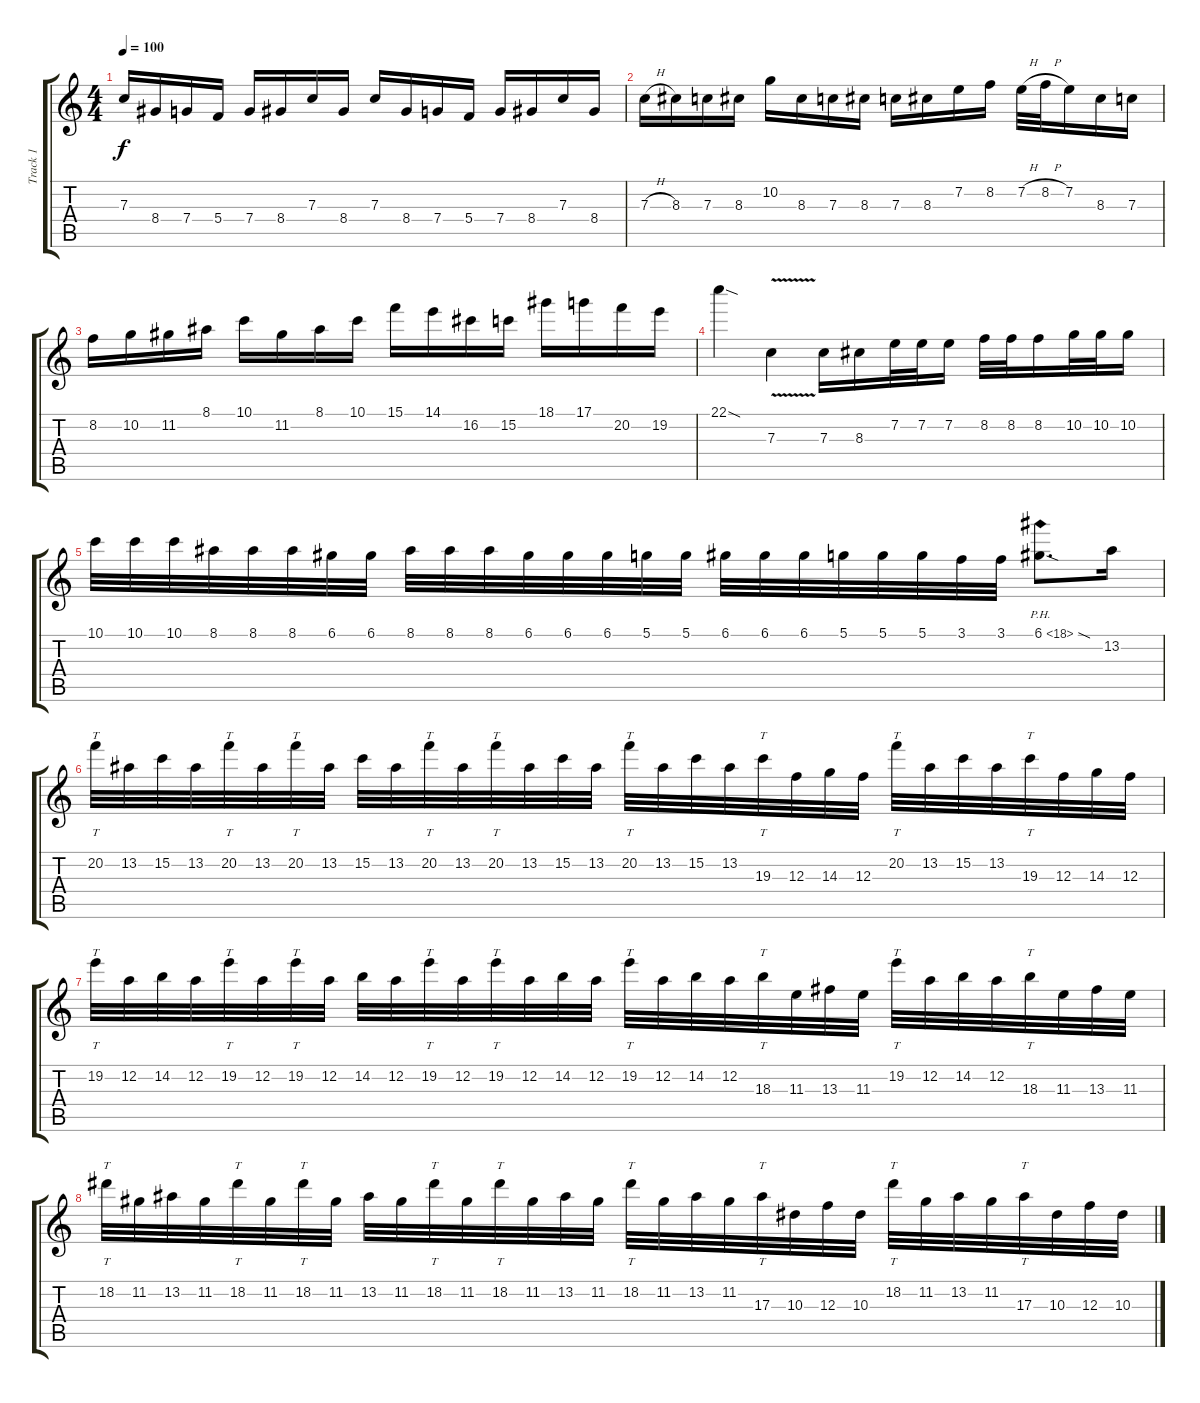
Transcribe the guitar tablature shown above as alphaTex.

\track ("Track 1" "Track 1") {instrument distortionguitar}
\staff {score tabs}
\tuning (D4 A3 F3 C3 G2 C2) {hide}
\ts (4 4)
\tempo 100
\clef g2
\ks c
7.3.16{dy f} 8.4.16 7.4.16 5.4.16 7.4.16 8.4.16 7.3.16 8.4.16 7.3.16 8.4.16 7.4.16 5.4.16 7.4.16 8.4.16 7.3.16 8.4.16 |
7.3{h}.16 8.3.16 7.3.16 8.3.16 10.2.16 8.3.16 7.3.16 8.3.16 7.3.16 8.3.16 7.2.16 8.2.16 7.2{h}.32 8.2{h}.32 7.2.16 8.3.16 7.3.16 |
8.2.16 10.2.16 11.2.16 8.1.16 10.1.16 11.2.16 8.1.16 10.1.16 15.1.16 14.1.16 16.2.16 15.2.16 18.1.16 17.1.16 20.2.16 19.2.16 |
22.1{sod}.4 7.3{v}.4 7.3.16 8.3.16 7.2.32 7.2.32 7.2.16 8.2.32 8.2.32 8.2.16 10.2.32 10.2.32 10.2.16 |
10.1.32 10.1.32 10.1.32 8.1.32 8.1.32 8.1.32 6.1.32 6.1.32 8.1.32 8.1.32 8.1.32 6.1.32 6.1.32 6.1.32 5.1.32 5.1.32 6.1.32 6.1.32 6.1.32 5.1.32 5.1.32 5.1.32 3.1.32 3.1.32 6.1{ph 12 sod}.8{d} 13.2.16 |
20.2.32{tt} 13.2.32 15.2.32 13.2.32 20.2.32{tt} 13.2.32 20.2.32{tt} 13.2.32 15.2.32 13.2.32 20.2.32{tt} 13.2.32 20.2.32{tt} 13.2.32 15.2.32 13.2.32 20.2.32{tt} 13.2.32 15.2.32 13.2.32 19.3.32{tt} 12.3.32 14.3.32 12.3.32 20.2.32{tt} 13.2.32 15.2.32 13.2.32 19.3.32{tt} 12.3.32 14.3.32 12.3.32 |
19.2.32{tt} 12.2.32 14.2.32 12.2.32 19.2.32{tt} 12.2.32 19.2.32{tt} 12.2.32 14.2.32 12.2.32 19.2.32{tt} 12.2.32 19.2.32{tt} 12.2.32 14.2.32 12.2.32 19.2.32{tt} 12.2.32 14.2.32 12.2.32 18.3.32{tt} 11.3.32 13.3.32 11.3.32 19.2.32{tt} 12.2.32 14.2.32 12.2.32 18.3.32{tt} 11.3.32 13.3.32 11.3.32 |
18.2.32{tt} 11.2.32 13.2.32 11.2.32 18.2.32{tt} 11.2.32 18.2.32{tt} 11.2.32 13.2.32 11.2.32 18.2.32{tt} 11.2.32 18.2.32{tt} 11.2.32 13.2.32 11.2.32 18.2.32{tt} 11.2.32 13.2.32 11.2.32 17.3.32{tt} 10.3.32 12.3.32 10.3.32 18.2.32{tt} 11.2.32 13.2.32 11.2.32 17.3.32{tt} 10.3.32 12.3.32 10.3.32
